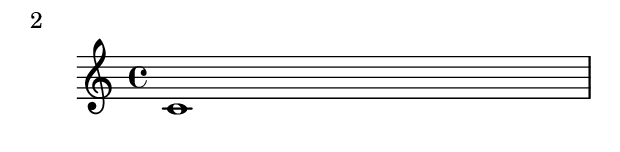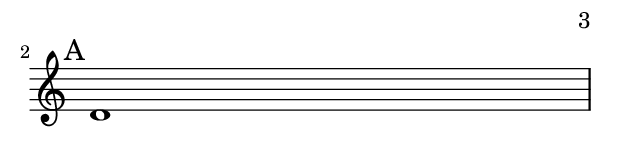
%% Do not edit this file; it is auto-generated from input/new
%% This file is in the public domain.
\version "2.11.61"
\header {
  lsrtags = "paper-and-layout"
  texidoc = "A table of contents is included using
@w{@code{\\markuplines \\table-of-contents}}.  The TOC items are
added with the @code{\\tocItem} command."
  doctitle = "Table of contents"
} % begin verbatim

#(set-default-paper-size "a6")

\book {
  \markuplines \table-of-contents
  \pageBreak
  \tocItem \markup { The first score }
  \score {
    {
      c'1 \pageBreak
      \mark "A" \tocItem \markup { Mark A }
      d'1
    }
  }
  \pageBreak
  \tocItem \markup { The second score }
  \score {
    { e'1 }
    \header { piece = "Second score" }
  }
}
